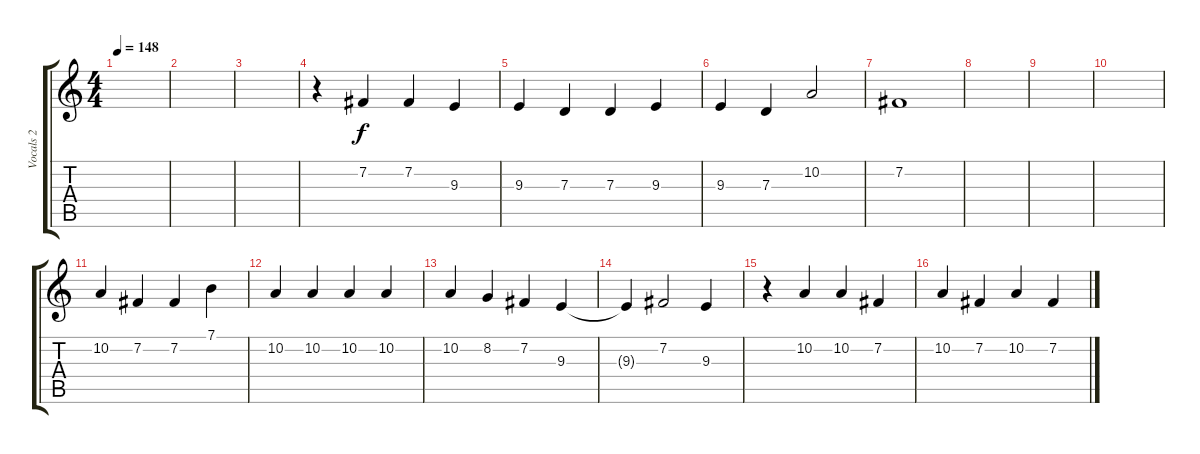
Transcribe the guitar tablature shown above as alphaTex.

\track ("Vocals 2" "Vocals 2") {instrument tenorsax}
\staff {score tabs}
\tuning (E4 B3 G3 D3 A2 E2) {hide}
\ts (4 4)
\tempo 148
\clef g2
\ks c
|
|
|
r.4 7.2.4 7.2.4 9.3.4 |
9.3.4 7.3.4 7.3.4 9.3.4 |
9.3.4 7.3.4 10.2.2 |
7.2.1 |
|
|
|
10.2.4 7.2.4 7.2.4 7.1.4 |
10.2.4 10.2.4 10.2.4 10.2.4 |
10.2.4 8.2.4 7.2.4 9.3.4 |
9.3{t}.4 7.2.2 9.3.4 |
r.4 10.2.4 10.2.4 7.2.4 |
10.2.4 7.2.4 10.2.4 7.2.4
